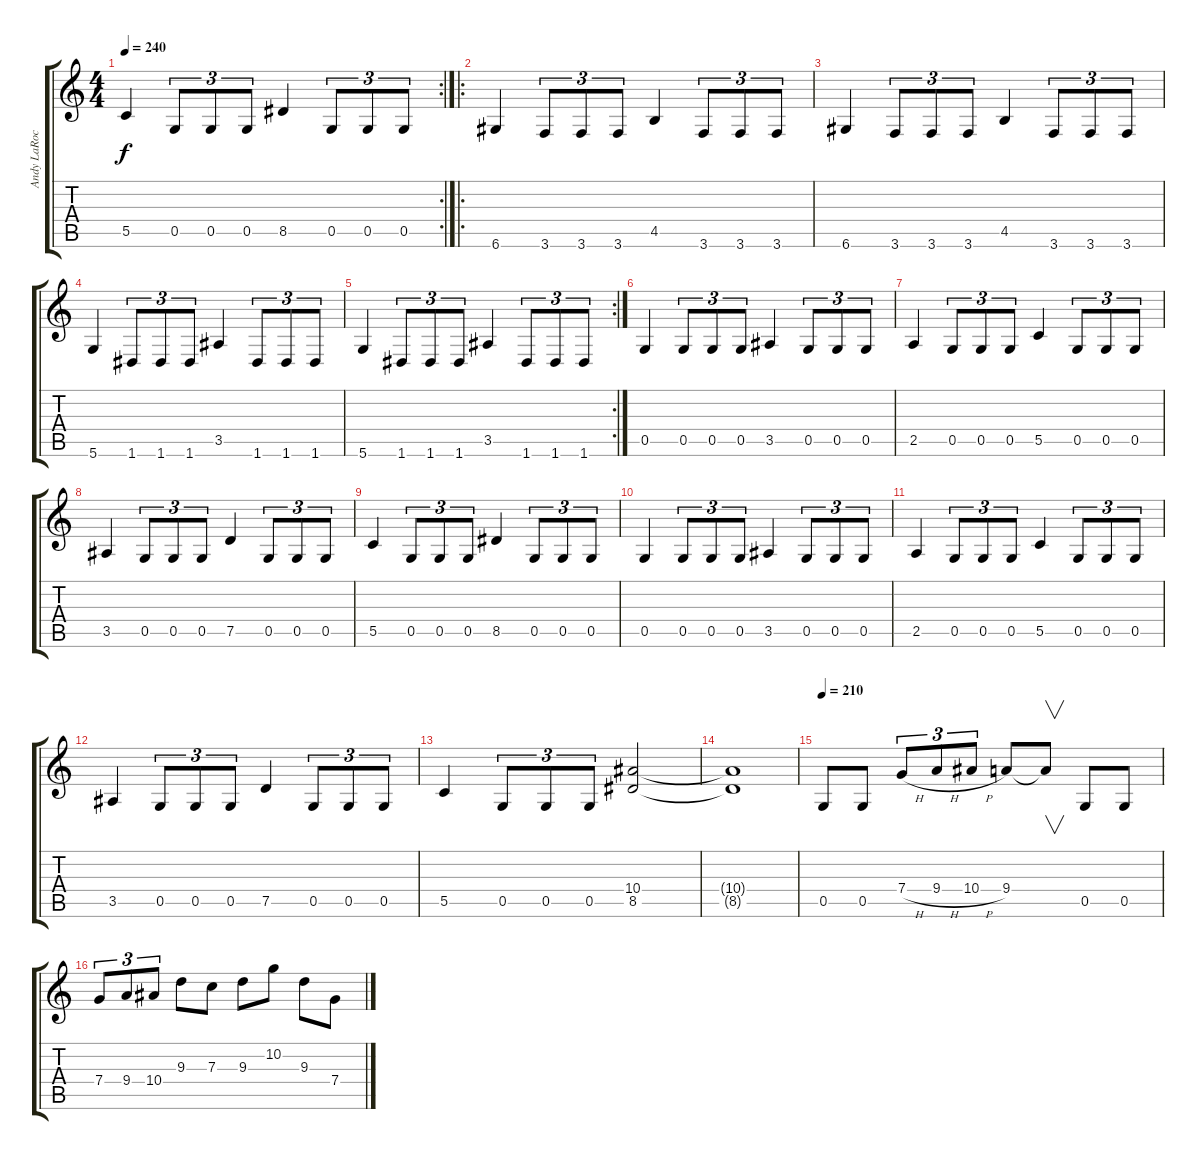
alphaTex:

\track ("Andy LaRocque" "Andy LaRoc") {instrument distortionguitar}
\staff {score tabs}
\tuning (D4 A3 F3 C3 G2 D2) {hide}
\rc 2
\ts (4 4)
\tempo 240
\clef g2
\ks c
5.5.4{dy f} 0.5.8{tu (3 2)} 0.5.8{tu (3 2)} 0.5.8{tu (3 2)} 8.5.4 0.5.8{tu (3 2)} 0.5.8{tu (3 2)} 0.5.8{tu (3 2)} |
\ro
6.6.4 3.6.8{tu (3 2)} 3.6.8{tu (3 2)} 3.6.8{tu (3 2)} 4.5.4 3.6.8{tu (3 2)} 3.6.8{tu (3 2)} 3.6.8{tu (3 2)} |
6.6.4 3.6.8{tu (3 2)} 3.6.8{tu (3 2)} 3.6.8{tu (3 2)} 4.5.4 3.6.8{tu (3 2)} 3.6.8{tu (3 2)} 3.6.8{tu (3 2)} |
5.6.4 1.6.8{tu (3 2)} 1.6.8{tu (3 2)} 1.6.8{tu (3 2)} 3.5.4 1.6.8{tu (3 2)} 1.6.8{tu (3 2)} 1.6.8{tu (3 2)} |
\rc 2
5.6.4 1.6.8{tu (3 2)} 1.6.8{tu (3 2)} 1.6.8{tu (3 2)} 3.5.4 1.6.8{tu (3 2)} 1.6.8{tu (3 2)} 1.6.8{tu (3 2)} |
0.5.4 0.5.8{tu (3 2)} 0.5.8{tu (3 2)} 0.5.8{tu (3 2)} 3.5.4 0.5.8{tu (3 2)} 0.5.8{tu (3 2)} 0.5.8{tu (3 2)} |
2.5.4 0.5.8{tu (3 2)} 0.5.8{tu (3 2)} 0.5.8{tu (3 2)} 5.5.4 0.5.8{tu (3 2)} 0.5.8{tu (3 2)} 0.5.8{tu (3 2)} |
3.5.4 0.5.8{tu (3 2)} 0.5.8{tu (3 2)} 0.5.8{tu (3 2)} 7.5.4 0.5.8{tu (3 2)} 0.5.8{tu (3 2)} 0.5.8{tu (3 2)} |
5.5.4 0.5.8{tu (3 2)} 0.5.8{tu (3 2)} 0.5.8{tu (3 2)} 8.5.4 0.5.8{tu (3 2)} 0.5.8{tu (3 2)} 0.5.8{tu (3 2)} |
0.5.4 0.5.8{tu (3 2)} 0.5.8{tu (3 2)} 0.5.8{tu (3 2)} 3.5.4 0.5.8{tu (3 2)} 0.5.8{tu (3 2)} 0.5.8{tu (3 2)} |
2.5.4 0.5.8{tu (3 2)} 0.5.8{tu (3 2)} 0.5.8{tu (3 2)} 5.5.4 0.5.8{tu (3 2)} 0.5.8{tu (3 2)} 0.5.8{tu (3 2)} |
3.5.4 0.5.8{tu (3 2)} 0.5.8{tu (3 2)} 0.5.8{tu (3 2)} 7.5.4 0.5.8{tu (3 2)} 0.5.8{tu (3 2)} 0.5.8{tu (3 2)} |
5.5.4 0.5.8{tu (3 2)} 0.5.8{tu (3 2)} 0.5.8{tu (3 2)} (10.4 8.5).2 |
(10.4{t} 8.5{t}).1 |
\tempo 210
0.5.8 0.5.8 7.4{h}.8{tu (3 2)} 9.4{h}.8{tu (3 2)} 10.4{h}.8{tu (3 2)} 9.4.8 9.4{t}.8{v} 0.5.8 0.5.8 |
7.4.8{tu (3 2)} 9.4.8{tu (3 2)} 10.4.8{tu (3 2)} 9.3.8 7.3.8 9.3.8 10.2.8 9.3.8 7.4.8
